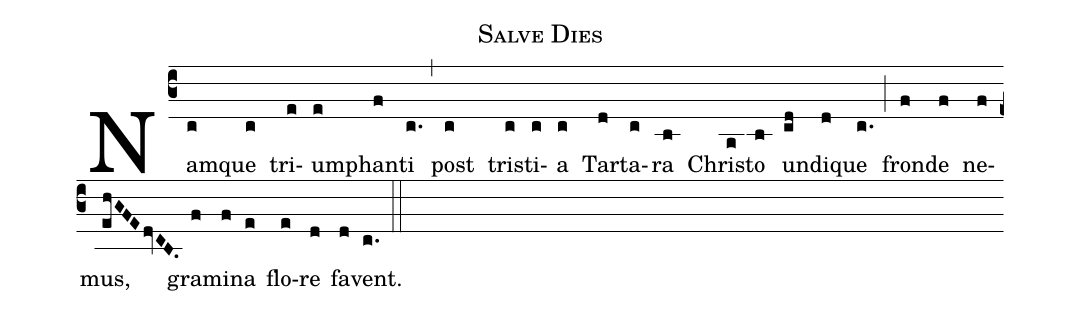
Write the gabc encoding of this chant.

name: Salve Dies;
%%
(c3) Nam(c)que(c) tri(e)um(e)phan(f)ti(c.) (,) post(c) tris(c)ti(c)a(c) Tar(d)ta(c)ra(b) Chri(a)sto(b) un(cd)di(d)que(c.) (;) fro(f)nde(f) ne(f)mus,(ehGFEdvCB.) gra(f)mi(f)na(e) flo(e)re(d) fa(d)vent.(c.) (::)
